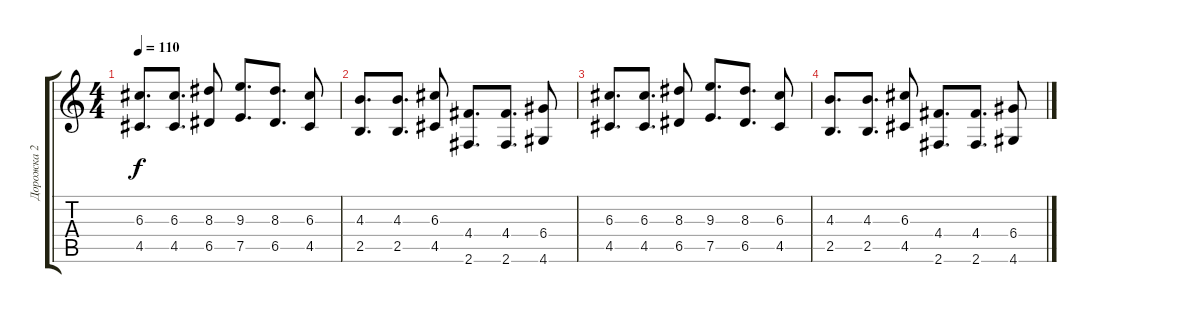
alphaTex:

\track ("Дорожка 2" "Дорожка 2") {instrument electricguitarjazz}
\staff {score tabs}
\tuning (E4 B3 G3 D3 A2 E2) {hide}
\ts (4 4)
\tempo 110
\clef g2
\ks c
(6.3 4.5).8{d dy f} (6.3 4.5).8{d} (8.3 6.5).8 (9.3 7.5).8{d} (8.3 6.5).8{d} (6.3 4.5).8 |
(4.3 2.5).8{d} (4.3 2.5).8{d} (6.3 4.5).8 (4.4 2.6).8{d} (4.4 2.6).8{d} (6.4 4.6).8 |
(6.3 4.5).8{d volume 0} (6.3 4.5).8{d} (8.3 6.5).8 (9.3 7.5).8{d} (8.3 6.5).8{d} (6.3 4.5).8 |
(4.3 2.5).8{d} (4.3 2.5).8{d} (6.3 4.5).8 (4.4 2.6).8{d} (4.4 2.6).8{d} (6.4 4.6).8
